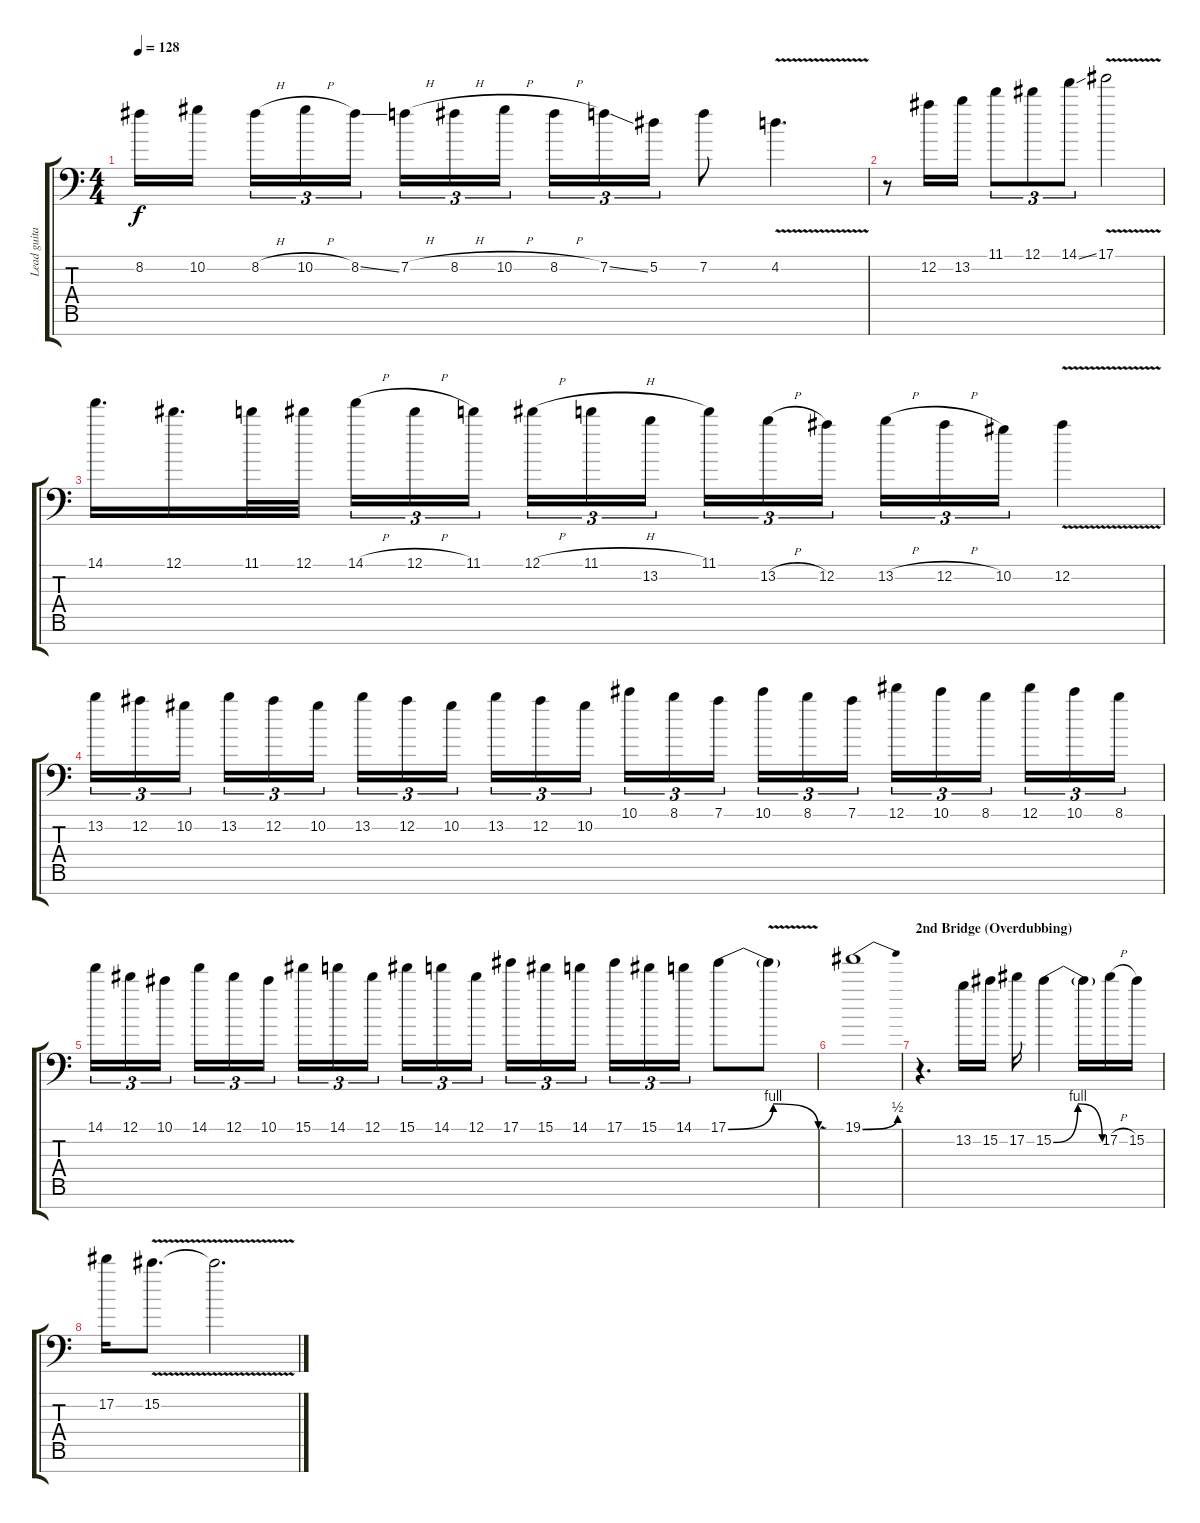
\track ("Lead guitar 1" "Lead guita") {instrument overdrivenguitar}
\staff {score tabs}
\tuning (Eb4 Bb3 Gb3 Db3 Ab2 Eb2 Bb1) {hide}
\ts (4 4)
\tempo 128
\clef f4
\ks c
8.2.16{dy f} 10.2.16 8.2{h}.16{tu (3 2)} 10.2{h}.16{tu (3 2)} 8.2{ss}.16{tu (3 2)} 7.2{h}.16{tu (3 2)} 8.2{h}.16{tu (3 2)} 10.2{h}.16{tu (3 2)} 8.2{h}.16{tu (3 2)} 7.2{ss}.16{tu (3 2)} 5.2.16{tu (3 2)} 7.2.8 4.2{v}.4{d} |
r.8 12.2.16 13.2.16 11.1.8{tu (3 2)} 12.1.8{tu (3 2)} 14.1{ss}.8{tu (3 2)} 17.1{v}.2 |
14.1.16{d} 12.1.16{d} 11.1.32 12.1.32 14.1{h}.16{tu (3 2)} 12.1{h}.16{tu (3 2)} 11.1.16{tu (3 2)} 12.1{h}.16{tu (3 2)} 11.1{h}.16{tu (3 2)} 13.2.16{tu (3 2)} 11.1.16{tu (3 2)} 13.2{h}.16{tu (3 2)} 12.2.16{tu (3 2)} 13.2{h}.16{tu (3 2)} 12.2{h}.16{tu (3 2)} 10.2.16{tu (3 2)} 12.2{v}.4 |
13.2.16{tu (3 2)} 12.2.16{tu (3 2)} 10.2.16{tu (3 2)} 13.2.16{tu (3 2)} 12.2.16{tu (3 2)} 10.2.16{tu (3 2)} 13.2.16{tu (3 2)} 12.2.16{tu (3 2)} 10.2.16{tu (3 2)} 13.2.16{tu (3 2)} 12.2.16{tu (3 2)} 10.2.16{tu (3 2)} 10.1.16{tu (3 2)} 8.1.16{tu (3 2)} 7.1.16{tu (3 2)} 10.1.16{tu (3 2)} 8.1.16{tu (3 2)} 7.1.16{tu (3 2)} 12.1.16{tu (3 2)} 10.1.16{tu (3 2)} 8.1.16{tu (3 2)} 12.1.16{tu (3 2)} 10.1.16{tu (3 2)} 8.1.16{tu (3 2)} |
14.1.16{tu (3 2)} 12.1.16{tu (3 2)} 10.1.16{tu (3 2)} 14.1.16{tu (3 2)} 12.1.16{tu (3 2)} 10.1.16{tu (3 2)} 15.1.16{tu (3 2)} 14.1.16{tu (3 2)} 12.1.16{tu (3 2)} 15.1.16{tu (3 2)} 14.1.16{tu (3 2)} 12.1.16{tu (3 2)} 17.1.16{tu (3 2)} 15.1.16{tu (3 2)} 14.1.16{tu (3 2)} 17.1.16{tu (3 2)} 15.1.16{tu (3 2)} 14.1.16{tu (3 2)} 17.1{be (bendrelease 0 0 30 4 30 4 60 0)}.8 17.1{v t}.8 |
19.1{be (bend 0 0 60 2)}.1 |
\section ("" "2nd Bridge (Overdubbing)")
r.4{d} 13.2.16 15.2.16 17.2.16 15.2{be (bendrelease 0 0 15 4 45 4 60 0)}.4 15.2{t}.16 17.2{h}.16 15.2.16 |
17.2.16 15.2{v}.8{d} 15.2{t}.2{d}
